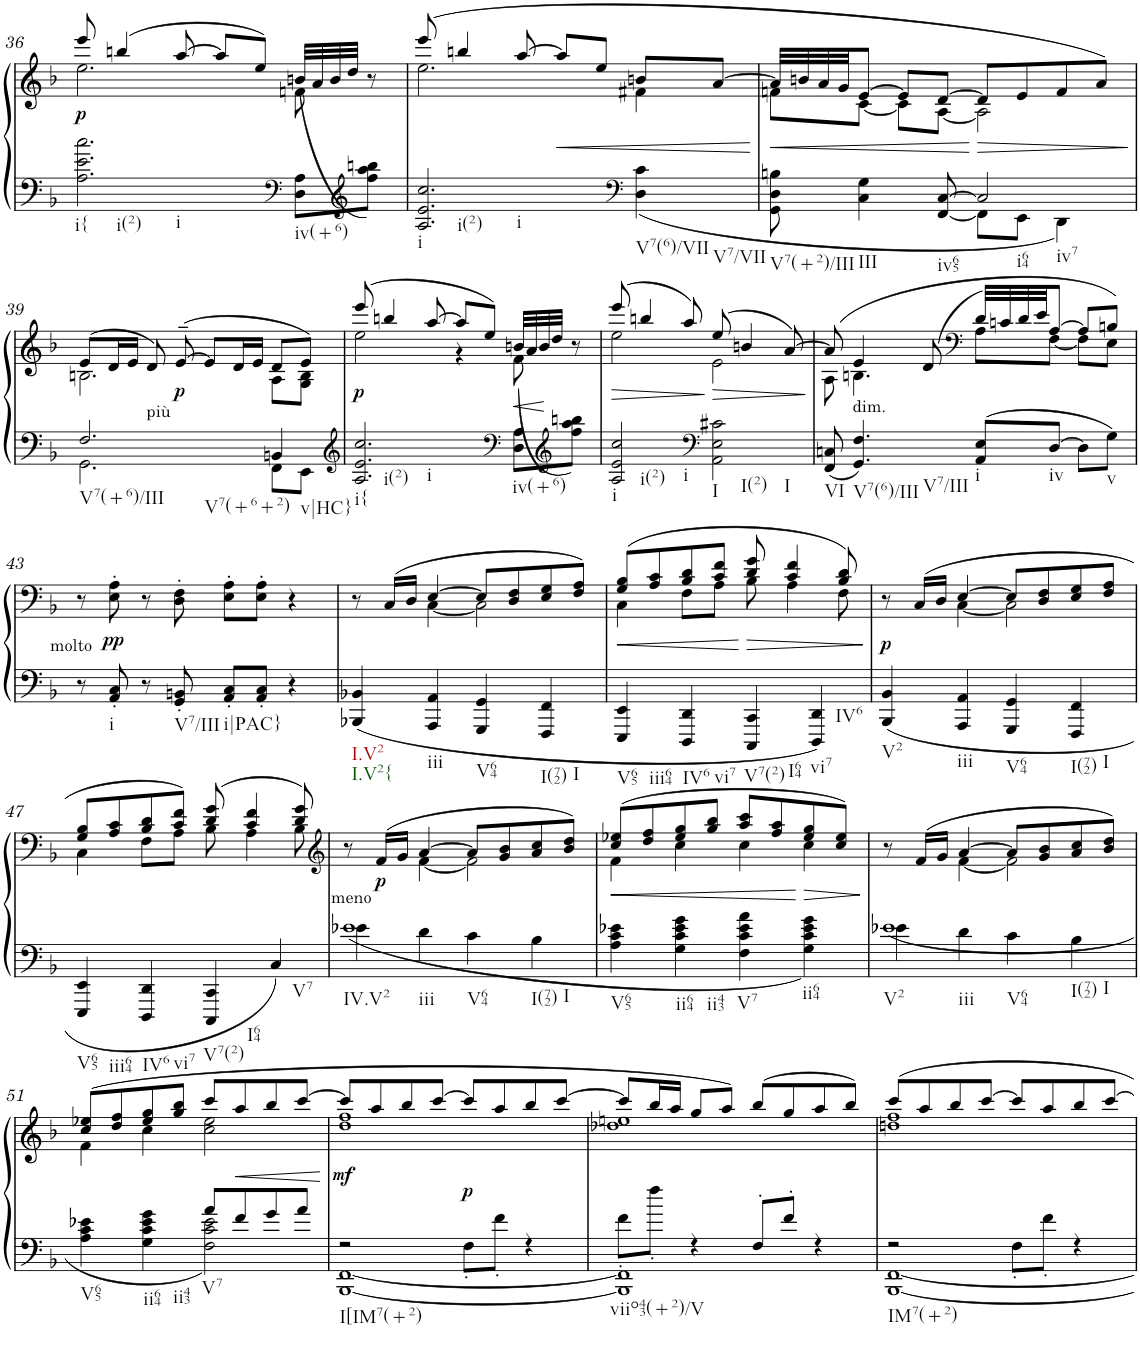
**kern	**kern	**dynam
*part1	*part1	*part1
*staff2	*staff1	*staff1/2
*I"Piano	*	*
*I'Pno.	*	*
!!LO:PB:g=z
*clefF4	*clefG2	*
*k[b-]	*k[b-]	*
*M4/4	*M4/4	*
*met(c)	*met(c)	*
=36	=36	=36
*	*^	*
!LO:TX:b:t=i{	!	!	!
!LO:TX:b:t=i(2)	!	!	!
!LO:TX:b:t=i	!	!	!
!	!	!	!LO:DY:b
2.A\ 2.e\ 2.cc\	8eee/	2.ee\	p
.	(4bbn/	.	.
.	[8aa/	.	.
.	8aa/L]	.	.
.	8ee/J)	.	.
*clefF4	*	*	*
!LO:TX:b:t=iv(+6)	!	!	!
8D\ 8A\L	(<32bn/LLL	8fn\	.
.	32a/	.	.
.	32b/	.	.
.	32dd/JJJ	.	.
*clefG2	*	*	*
8ff\ 8aa\ 8bbn\J)	8r	8ryy	.
=37	=37	=37	=37
!LO:TX:b:t=i	!	!	!
!LO:TX:b:t=i(2)	!	!	!
!LO:TX:b:t=i	!	!	!
2.A/ 2.e/ 2.cc/	(8eee/	2.ee\	.
.	4bbn/	.	.
.	[8aa/	.	.
!	!	!	!LO:HP:b
.	8aa/L]	.	<
.	8ee/J	.	.
*clefF4	*	*	*
!LO:TX:b:t=V7(6)/VII	!	!	!
!LO:TX:b:t=V7/VII	!	!	!
4D\ 4c\	8bn/L	4f#X\	.
.	[8a/J	.	.
*	*v	*v	*
.	.	[
=38	=38	=38
*^	*	*
!LO:TX:b:t=V7(+2)/III	!	!	!
!	!	!	!LO:HP:b
*	*	*^	*
8GG\ 8D\ 8Bn\	2ryy	32a/LLL]	8fn\L	<
.	.	32bn/	.	.
.	.	32a/	.	.
.	.	32g/JJ	.	.
!LO:TX:b:t=III	!	!	!	!
4C\ 4G\	.	[8e/J	[8c\J	.
.	.	8e/L]	8c\L]	.
!LO:TX:b:t=iv65	!	!	!	!
[8FF/ [8C/	.	[8d/J	[8A\J	.
!LO:TX:b:t=i64	!	!	!	!
!LO:TX:b:t=iv7	!	!	!	!
!	!	!	!	!LO:HP:n=1:b
2C/]	8FF\L]	8d/L]	2A\]	[ >
.	8EE\J	8e/	.	.
.	4DD\	8f/	.	.
.	.	8a/J)	.	.
*v	*v	*	*	*
*	*v	*v	*
.	.	]
!!LO:LB:g=z
=39	=39	=39
*^	*^	*
!LO:TX:b:t=V7(+6)/III	!	!	!	!
!LO:TX:b:t=V7(+6+2)	!	!	!	!
2.F/	2.GG\	(8e/L	2.Bn\	.
.	.	16d/L	.	.
.	.	16e/JJ	.	.
!	!	!LO:TX:b:t=più	!	!
.	.	8d/)	.	.
!	!	!	!	!LO:DY:b
.	.	([8e~/	.	p
.	.	8e/L]	.	.
.	.	16d/L	.	.
.	.	16e/JJ	.	.
!LO:TX:b:t=v|HC}	!	!	!	!
4BBn/	8FF\L	8d/L	8A\L	.
.	8EE\J	8e/J)	8G\ 8B\J	.
*v	*v	*	*	*
=40	=40	=40	=40
*clefG2	*	*	*
*^	*	*	*
!LO:TX:b:t=i{	!	!	!	!
!LO:TX:b:t=i(2)	!	!	!	!
!LO:TX:b:t=i	!	!	!	!
!	!	!	!	!LO:DY:b
*v	*v	*	*	*
2.A/ 2.e/ 2.cc/	(8eee/	2ee\	p
.	4bbn/	.	.
.	[8aa/	.	.
.	8aa/L]	4r	.
.	8ee/J)	.	.
*clefF4	*	*	*
!LO:TX:b:t=iv(+6)	!	!	!
!	!	!	!LO:HP:b
8D\ 8A\L	(<32bn/LLL	8f\	<
.	32a/	.	.
.	32b/	.	.
.	32dd/JJJ	.	[
*clefG2	*	*	*
8ff\ 8aa\ 8bbn\J)	8r	8ryy	.
=41	=41	=41	=41
!LO:TX:b:t=i	!	!	!
!LO:TX:b:t=i(2)	!	!	!
!LO:TX:b:t=i	!	!	!
!	!	!	!LO:HP:b
2A/ 2e/ 2cc/	(8eee/	2ee\	>
.	4bbn/	.	.
.	8aa/)	.	.
*clefF4	*	*	*
!LO:TX:b:t=I	!	!	!
!LO:TX:b:t=I(2)	!	!	!
!LO:TX:b:t=I	!	!	!
!	!	!	!LO:HP:n=1:b
2AA\ 2E\ 2c#X\	(8ee/	2e\	] >
.	4bn/	.	.
.	[8a/)	.	.
*	*v	*v	*
.	.	]
=42	=42	=42
*	*^	*
!LO:TX:b:t=VI	!	!	!
8FF/ 8Cn/	(8a/]	8A\	.
!LO:TX:a:t=dim.	!	!	!
!LO:TX:b:t=V7(6)/III	!	!	!
!LO:TX:b:t=V7/III	!	!	!
4.GG/ 4.F/	4e/	4.Bn\	.
.	(8d/	.	.
*	*clefF4	*	*
!LO:TX:b:t=i	!	!	!
8AA/ 8E/L	32d/LLL)	8A\L	.
.	32cn/	.	.
.	32d/	.	.
.	32e/JJ	.	.
!LO:TX:b:t=iv	!	!	!
[8D/J	[8A/J	[8F\J	.
8D\L]	8A/L]	8F\L]	.
!LO:TX:b:t=v	!	!	!
8G\J	8Bn/J)	8E\J	.
!!LO:LB:g=z
=43	=43	=43	=43
!	!LO:TX:b:t=molto	!	!
*	*v	*v	*
8r	8r	.
!LO:TX:b:t=i	!	!
!	!	!LO:DY:b
8AA/' 8C/'	8E\' 8A\'	pp
8r	8r	.
!LO:TX:b:t=V7/III	!	!
8GG/' 8BBn/'	8D\' 8F\'	.
!LO:TX:b:t=i|PAC}	!	!
8AA/' 8C/'L	8E\' 8A\'L	.
8AA/' 8C/'J	8E\' 8A\'J	.
4r	4r	.
=44	=44	=44
*	*^	*
!LO:TX:b:t=I.V2	!	!	!
!LO:TX:b:t=I.V2{	!	!	!
4BBB-X/ 4BB-X/	8r	4ryy	.
.	(16C/LL	.	.
.	16D/JJ	.	.
!LO:TX:b:t=iii	!	!	!
4AAA/ 4AA/	[4E/	[4C\	.
!LO:TX:b:t=V64	!	!	!
4GGG/ 4GG/	8E/L]	2C\]	.
.	8D/ 8F/	.	.
!LO:TX:b:t=I(72)	!	!	!
!LO:TX:b:t=I	!	!	!
4FFF/ 4FF/	8E/ 8G/	.	.
.	8F/ 8A/J)	.	.
=45	=45	=45	=45
!LO:TX:b:t=V65	!	!	!
!LO:TX:b:t=iii64	!	!	!
!	!	!	!LO:HP:b
4EEE/ 4EE/	(8G/ 8B-/L	4C\	<
.	8A/ 8c/	.	.
!LO:TX:b:t=IV6	!	!	!
!LO:TX:b:t=vi7	!	!	!
4DDD/ 4DD/	8B-/ 8d/	8F\L	.
.	8c/ 8f/J	8A\J	.
!LO:TX:b:t=V7(2)	!	!	!
!LO:TX:b:t=I64	!	!	!
!	!	!	!LO:HP:n=1:b
4CCC/ 4CC/	8d/ 8g/	8B-\	[ >
.	4c/ 4f/	4A\	.
!LO:TX:b:t=vi7	!	!	!
!LO:TX:b:t=IV6	!	!	!
4DDD/ 4DD/	.	.	.
.	8B-/ 8d/)	8F\	.
*	*v	*v	*
.	.	]
=46	=46	=46
*	*^	*
!LO:TX:b:t=V2	!	!	!
!	!	!	!LO:DY:b
4BBB-/ 4BB-/	8r	4ryy	p
.	(16C/LL	.	.
.	16D/JJ	.	.
!LO:TX:b:t=iii	!	!	!
4AAA/ 4AA/	[4E/	[4C\	.
!LO:TX:b:t=V64	!	!	!
4GGG/ 4GG/	8E/L]	2C\]	.
.	8D/ 8F/	.	.
!LO:TX:b:t=I(72)	!	!	!
!LO:TX:b:t=I	!	!	!
4FFF/ 4FF/	8E/ 8G/	.	.
.	8F/ 8A/J	.	.
!!LO:LB:g=z	!!
=47	=47	=47	=47
!LO:TX:b:t=V65	!	!	!
!LO:TX:b:t=iii64	!	!	!
4EEE/ 4EE/	8G/ 8B-/L	4C\	.
.	8A/ 8c/	.	.
!LO:TX:b:t=IV6	!	!	!
!LO:TX:b:t=vi7	!	!	!
4DDD/ 4DD/	8B-/ 8d/	8F\L	.
.	8c/ 8f/J)	8A\J	.
!LO:TX:b:t=V7(2)	!	!	!
!LO:TX:b:t=I64	!	!	!
4CCC/ 4CC/	(8d/ 8g/	8B-\	.
.	4c/ 4f/	4A\	.
!LO:TX:b:t=V7	!	!	!
4C/	.	.	.
.	8d/ 8g/)	8B-\	.
=48	=48	=48	=48
*	*clefG2	*	*
*^	*	*	*
!LO:TX:a:t=meno	!	!	!	!
!LO:TX:b:t=IV.V2	!	!	!	!
!LO:TX:b:t=iii	!	!	!	!
!LO:TX:b:t=V64	!	!	!	!
!LO:TX:b:t=I(72)	!	!	!	!
!LO:TX:b:t=I	!	!	!	!
1e-X	4e-X\	8r	4ryy	.
!	!	!	!	!LO:DY:b
.	.	(16f/LL	.	p
.	.	16g/JJ	.	.
.	4d\	[4a/	[4f\	.
.	4c\	8a/L]	2f\]	.
.	.	8g/ 8b-/	.	.
.	4B-\	8a/ 8cc/	.	.
.	.	8b-/ 8dd/J)	.	.
*v	*v	*	*	*
=49	=49	=49	=49
!LO:TX:b:t=V65	!	!	!
!	!	!	!LO:HP:b
4A\ 4c\ 4e-X\	(8cc/ 8ee-X/L	4f\	<
.	8dd/ 8ff/	.	.
!LO:TX:b:t=ii64	!	!	!
!LO:TX:b:t=ii43	!	!	!
4G\ 4c\ 4e-\ 4g\	8ee-/ 8gg/	4cc\	.
.	8gg/ 8bb-/J	.	.
!LO:TX:b:t=V7	!	!	!
4F\ 4c\ 4e-\ 4a\	8aa/ 8ccc/L	4cc\	.
.	8ff/ 8aa/	.	.
!LO:TX:b:t=ii64	!	!	!
!	!	!	!LO:HP:n=1:b
4G\ 4c\ 4e-\ 4g\	8ee-/ 8gg/	4cc\	[ >
.	8cc/ 8ee-/J)	.	.
*	*v	*v	*
.	.	]
=50	=50	=50
*^	*^	*
!LO:TX:b:t=V2	!	!	!	!
!LO:TX:b:t=iii	!	!	!	!
!LO:TX:b:t=V64	!	!	!	!
!LO:TX:b:t=I(72)	!	!	!	!
!LO:TX:b:t=I	!	!	!	!
1e-X	4e-X\	8r	4ryy	.
.	.	(16f/LL	.	.
.	.	16g/JJ	.	.
.	4d\	[4a/	[4f\	.
.	4c\	8a/L]	2f\]	.
.	.	8g/ 8b-/	.	.
.	4B-\	8a/ 8cc/	.	.
.	.	8b-/ 8dd/J)	.	.
!!LO:LB:g=z	!!
=51	=51	=51	=51	=51
!LO:TX:b:t=V65	!	!	!	!
4A\ 4c\ 4e-X\	2ryy	(8cc/ 8ee-X/L	4f\	.
.	.	8dd/ 8ff/	.	.
!LO:TX:b:t=ii64	!	!	!	!
!LO:TX:b:t=ii43	!	!	!	!
4G\ 4c\ 4e-\ 4g\	.	8ee-/ 8gg/	4cc\	.
.	.	8gg/ 8bb-/J	.	.
!LO:TX:b:t=V7	!	!	!	!
8a/L	2F\ 2c\ 2e-\	8ccc/L	2cc\ 2ee-\	.
!	!	!	!	!LO:HP:b
8f/	.	8aa/	.	<
8g/	.	8bb-/	.	.
8a/J	.	[8ccc/J	.	.
*v	*v	*	*	*
*	*v	*v	*
.	.	[
=52	=52	=52
*^	*^	*
!LO:TX:b:t=I[IM7(+2)	!	!	!	!
!	!	!	!	!LO:DY:b
2r	[1BBB- [1FF	8ccc/L]	1dd 1ff	mf
.	.	8aa/	.	.
.	.	8bb-/	.	.
.	.	[8ccc/J	.	.
!	!	!	!	!LO:DY:a=2
8F'\L	.	8ccc/L]	.	p
8f'\J	.	8aa/	.	.
4r	.	8bb-/	.	.
.	.	[8ccc/J	.	.
=53	=53	=53	=53	=53
!LO:TX:b:t=viio43(+2)/V	!	!	!	!
8f'\L	1BBB-] 1FF]	8ccc/L]	1dd-X 1een	.
8ff'\J	.	16bb-/L	.	.
.	.	16aa/JJ	.	.
4r	.	8gg/L	.	.
.	.	8aa/J)	.	.
8F'/L	.	(8bb-/L	.	.
8f'/J	.	8gg/	.	.
4r	.	8aa/	.	.
.	.	8bb-/J)	.	.
=54	=54	=54	=54	=54
!LO:TX:b:t=IM7(+2)	!	!	!	!
2r	[1BBB- [1FF	8ccc/L	1ddn 1ff	.
.	.	8aa/	.	.
.	.	8bb-/	.	.
.	.	[8ccc/J	.	.
8F'\L	.	8ccc/L]	.	.
8f'\J	.	8aa/	.	.
4r	.	8bb-/	.	.
.	.	[8ccc/J	.	.
*v	*v	*	*	*
*	*v	*v	*
=	=	=
*-	*-	*-
